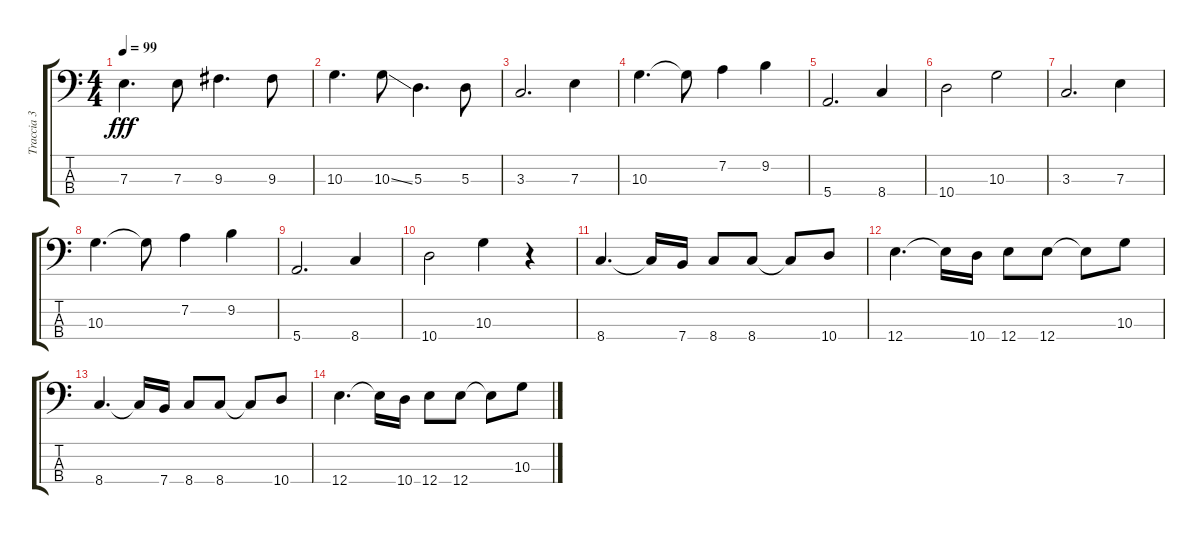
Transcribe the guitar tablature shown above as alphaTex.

\track ("Traccia 3" "Traccia 3") {instrument electricbassfinger}
\staff {score tabs}
\tuning (G2 D2 A1 E1) {hide}
\ts (4 4)
\tempo 99
\clef f4
\ks c
7.3.4{d dy fff} 7.3.8 9.3.4{d} 9.3.8 |
10.3.4{d} 10.3{ss}.8 5.3.4{d} 5.3.8 |
3.3.2{d} 7.3.4 |
10.3.4{d} 10.3{t}.8 7.2.4 9.2.4 |
5.4.2{d} 8.4.4 |
10.4.2 10.3.2 |
3.3.2{d} 7.3.4 |
10.3.4{d} 10.3{t}.8 7.2.4 9.2.4 |
5.4.2{d} 8.4.4 |
10.4.2 10.3.4 r.4 |
8.4.4{d} 8.4{t}.16 7.4.16 8.4.8 8.4.8 8.4{t}.8 10.4.8 |
12.4.4{d} 12.4{t}.16 10.4.16 12.4.8 12.4.8 12.4{t}.8 10.3.8 |
8.4.4{d} 8.4{t}.16 7.4.16 8.4.8 8.4.8 8.4{t}.8 10.4.8 |
12.4.4{d} 12.4{t}.16 10.4.16 12.4.8 12.4.8 12.4{t}.8 10.3.8
